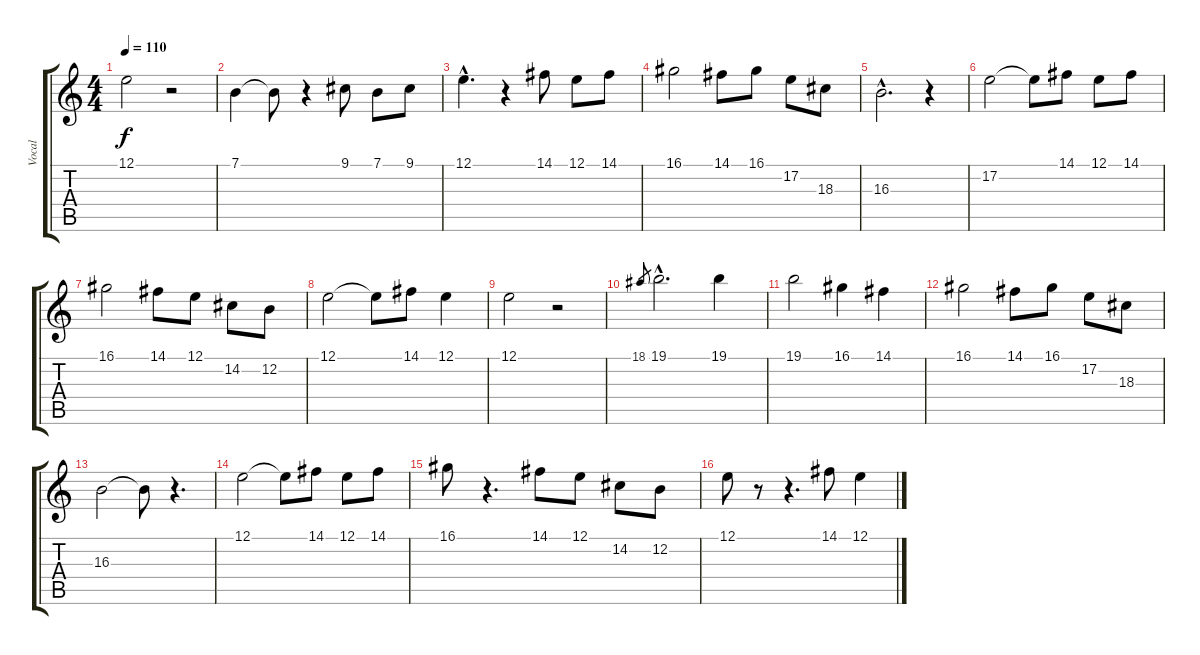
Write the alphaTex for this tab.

\track ("Vocal" "Vocal") {instrument altosax}
\staff {score tabs}
\tuning (E4 B3 G3 D3 A2 E2) {hide}
\ts (4 4)
\tempo 110
\clef g2
\ks c
12.1.2{dy f} r.2 |
7.1.4 7.1{t}.8 r.4 9.1.8 7.1.8 9.1.8 |
12.1{hac}.4{d} r.4 14.1.8 12.1.8 14.1.8 |
16.1.2 14.1.8 16.1.8 17.2.8 18.3.8 |
16.3{hac}.2{d} r.4 |
17.2.2 17.2{t}.8 14.1.8 12.1.8 14.1.8 |
16.1.2 14.1.8 12.1.8 14.2.8 12.2.8 |
12.1.2 12.1{t}.8 14.1.8 12.1.4 |
12.1.2 r.2 |
18.1.8{gr} 19.1{hac}.2{d} 19.1.4 |
19.1.2 16.1.4 14.1.4 |
16.1.2 14.1.8 16.1.8 17.2.8 18.3.8 |
16.3.2 16.3{t}.8 r.4{d} |
12.1.2 12.1{t}.8 14.1.8 12.1.8 14.1.8 |
16.1.8 r.4{d} 14.1.8 12.1.8 14.2.8 12.2.8 |
12.1.8 r.8 r.4{d} 14.1.8 12.1.4
